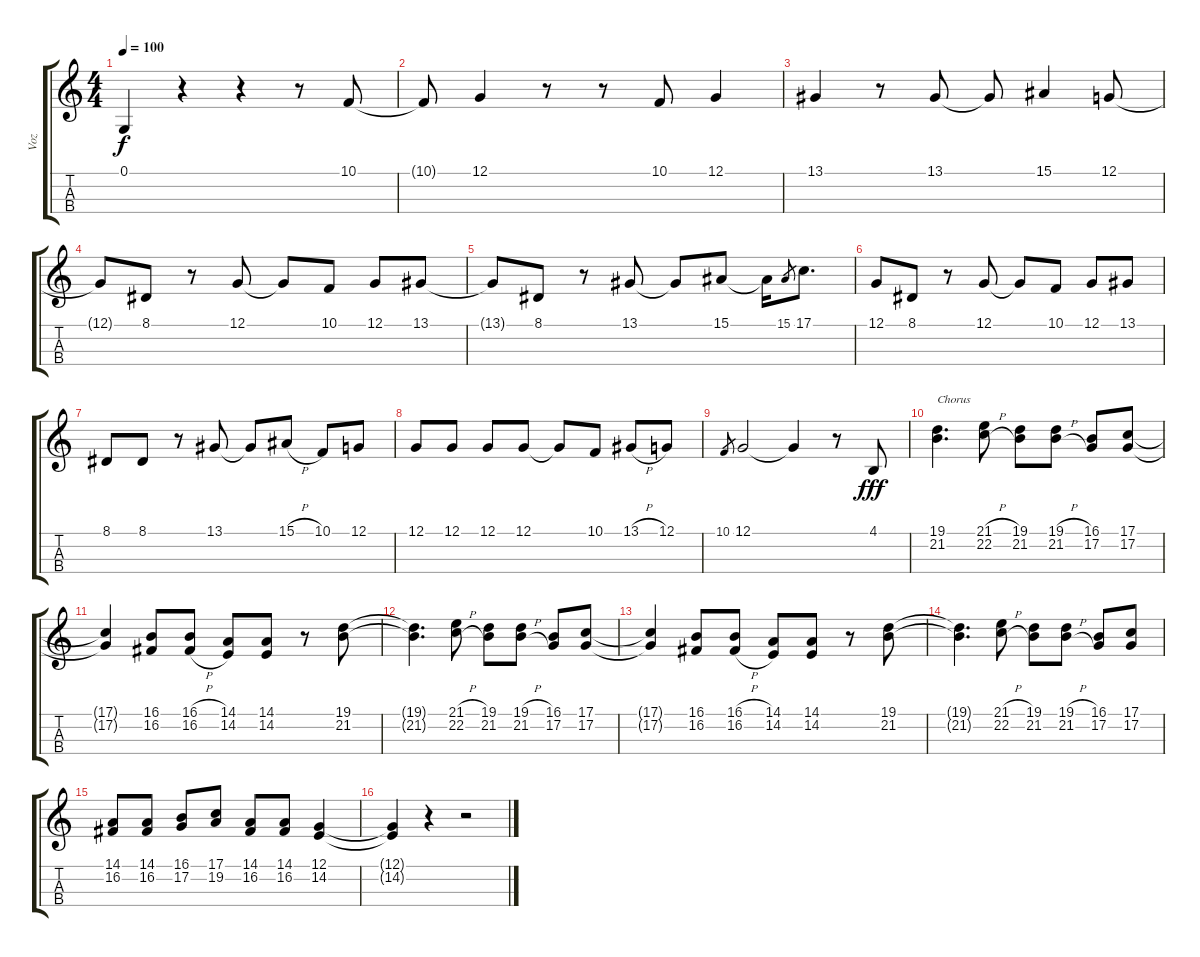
\track ("Voz" "Voz") {instrument altosax}
\staff {score tabs}
\tuning (G3 D3 A2 E2) {hide}
\ts (4 4)
\tempo 100
\clef g2
\ks c
0.1.4{dy f} r.4 r.4 r.8 10.1.8 |
10.1{t}.8 12.1.4 r.8 r.8 10.1.8 12.1.4 |
13.1.4 r.8 13.1.8 13.1{t}.8 15.1.4 12.1.8 |
12.1{t}.8 8.1.8 r.8 12.1.8 12.1{t}.8 10.1.8 12.1.8 13.1.8 |
13.1{t}.8 8.1.8 r.8 13.1.8 13.1{t}.8 15.1.8 15.1{t}.16 15.1.8{gr} 17.1.8{d} |
12.1.8 8.1.8 r.8 12.1.8 12.1{t}.8 10.1.8 12.1.8 13.1.8 |
8.1.8 8.1.8 r.8 13.1.8 13.1{t}.8 15.1{h}.8 10.1.8 12.1.8 |
12.1.8 12.1.8 12.1.8 12.1.8 12.1{t}.8 10.1.8 13.1{h}.8 12.1.8 |
10.1.8{gr} 12.1.2 12.1{t}.4 r.8 4.1.8{dy fff} |
(19.1 21.2).4{d txt "Chorus"} (21.1{h} 22.2{h}).8 (19.1 21.2).8 (19.1{h} 21.2{h}).8 (16.1 17.2).8 (17.1 17.2).8 |
(17.1{t} 17.2{t}).4 (16.1 16.2).8 (16.1{h} 16.2{h}).8 (14.1 14.2).8 (14.1 14.2).8 r.8 (19.1 21.2).8 |
(19.1{t} 21.2{t}).4{d} (21.1{h} 22.2{h}).8 (19.1 21.2).8 (19.1{h} 21.2{h}).8 (16.1 17.2).8 (17.1 17.2).8 |
(17.1{t} 17.2{t}).4 (16.1 16.2).8 (16.1{h} 16.2{h}).8 (14.1 14.2).8 (14.1 14.2).8 r.8 (19.1 21.2).8 |
(19.1{t} 21.2{t}).4{d} (21.1{h} 22.2{h}).8 (19.1 21.2).8 (19.1{h} 21.2{h}).8 (16.1 17.2).8 (17.1 17.2).8 |
(14.1 16.2).8 (14.1 16.2).8 (16.1 17.2).8 (17.1 19.2).8 (14.1 16.2).8 (14.1 16.2).8 (12.1 14.2).4 |
(12.1{t} 14.2{t}).4 r.4 r.2
